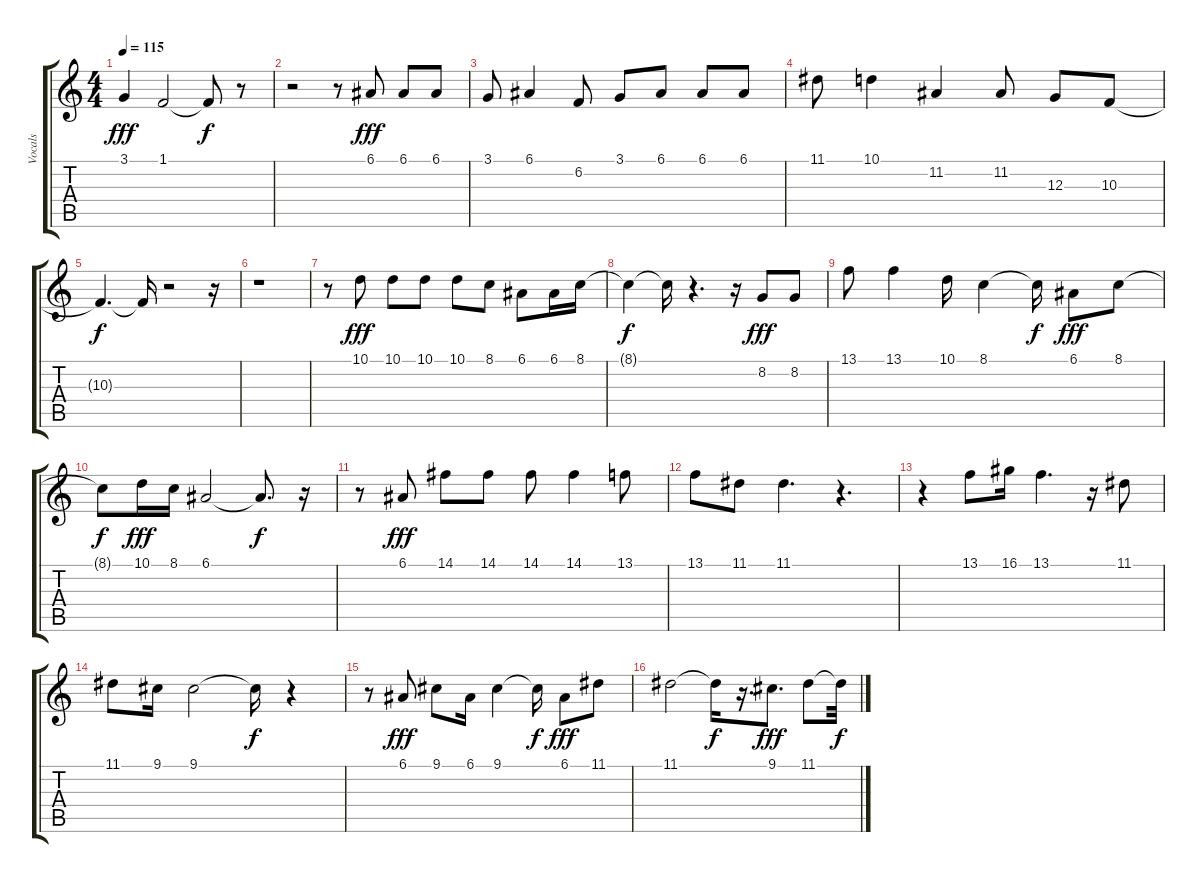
\track ("Vocals" "Vocals") {instrument synthvoice}
\staff {score tabs}
\tuning (E4 B3 G3 D3 A2 E2) {hide}
\ts (4 4)
\tempo 115
\clef g2
\ks c
3.1.4{dy fff} 1.1.2 1.1{t}.8{dy f} r.8 |
r.2 r.8 6.1.8{dy fff} 6.1.8 6.1.8 |
3.1.8 6.1.4 6.2.8 3.1.8 6.1.8 6.1.8 6.1.8 |
11.1.8 10.1.4 11.2.4 11.2.8 12.3.8 10.3.8 |
10.3{t}.4{d dy f} 10.3{t}.16 r.2 r.16 |
r.1 |
r.8 10.1.8{dy fff} 10.1.8 10.1.8 10.1.8 8.1.8 6.1.8 6.1.16 8.1.16 |
8.1{t}.4{dy f} 8.1{t}.16 r.4{d} r.16 8.2.8{dy fff} 8.2.8 |
13.1.8 13.1.4 10.1.16 8.1.4 8.1{t}.16{dy f} 6.1.8{dy fff} 8.1.8 |
8.1{t}.8{dy f} 10.1.16{dy fff} 8.1.16 6.1.2 6.1{t}.8{d dy f} r.16 |
r.8 6.1.8{dy fff} 14.1.8 14.1.8 14.1.8 14.1.4 13.1.8 |
13.1.8 11.1.8 11.1.4{d} r.4{d} |
r.4 13.1.8 16.1.16 13.1.4{d} r.16 11.1.8 |
11.1.8 9.1.16 9.1.2 9.1{t}.16{dy f} r.4 |
r.8 6.1.8{dy fff} 9.1.8 6.1.16 9.1.4 9.1{t}.16{dy f} 6.1.8{dy fff} 11.1.8 |
11.1.2 11.1{t}.16{dy f} r.16{d} 9.1.8{d dy fff} 11.1.8 11.1{t}.32{dy f}
